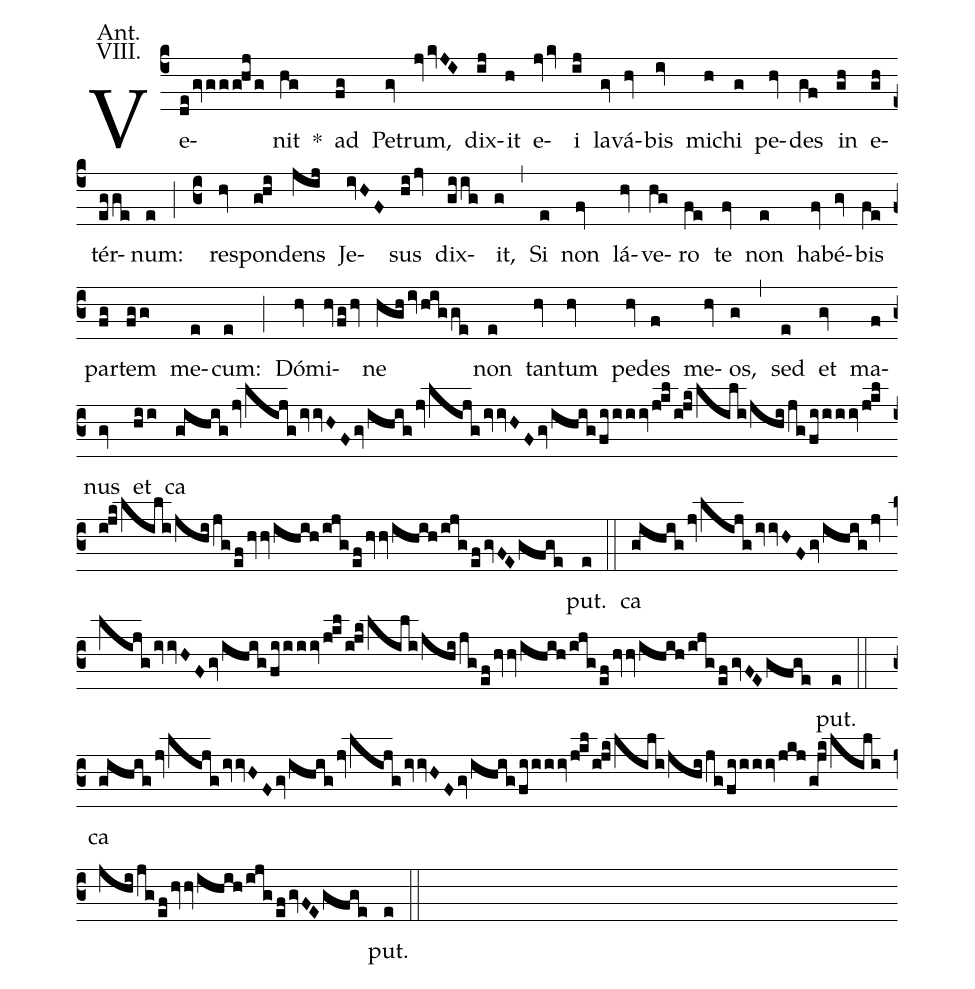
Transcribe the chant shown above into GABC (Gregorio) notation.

annotation: Ant.;
annotation: VIII.;
%%
(c4) Ve(degvggghjg)nit(hg) *() ad(fg) Pe(gv)trum,(jvkvJI) dix(ij)it(h) e(jvkv)i(ij) la(gv)vá(hv)bis(iv) mi(h)chi(g) pe(hv)des(gf) in(gh) e(gh)tér(egge)num:(e) (;)
(c3)
re(hv)spon(ghi)dens(jij) Je(ivHF)sus(hijv) dix(giig)it,(g) (,)
Si(e) non(fv) lá(hv)ve(hg)ro(fe) te(fv) non(e) ha(fv)bé(gv)bis(fe) par(fg)tem(fgg) me(e)cum:(e) (;)
Dó(hv)mi(hvfghv)ne(hghivhigge) non(e) tan(hv)tum(hv) pe(hv)des(f) me(hv)os,(g) (,)
sed(e) et(gv) ma(f)nus(gv) et(hii) ca(gihigjvlijgivivHFgvihigjvlijgivivHFgvihigfiiiivjklijklilijhijgfiiiivjklijklilijhijgefhvhvihihijgefhvhvihihijgefgvFEgfge) put.(e) (::)
ca(gihigjvlijgivivHFgvihigjvlijgivivHFgvihigfiiiivjklijklilijhijgefhvhvihihijgefhvhvihihijgefgvFEgfge) put.(e) (::)
ca(gihigjvlijgivivHFgvihigjvlijgivivHFgvihigfiiiivjklijklilijhijgfiiiivjkjgjklilijhijgefhvhvihihijgefgvFEgfge) put.(e) (::)
